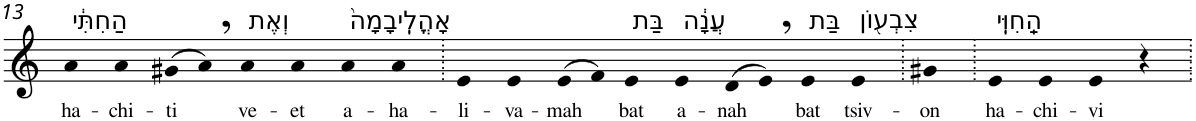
**kern	**text
*part1	*part1
*staff1	*staff1
*I"Piano	*
*I'Pno	*
!!LO:PB:g=z
*clefG2	*
*k[]	*
=13	=13
!LO:TX:a:t=הַחִתִּ֔י	!
!	!LO:LY:b
4a	ha-
!	!LO:LY:b
4a	-chi-
!	!LO:LY:b
(>8g#X	-ti
8a,)	.
!LO:TX:a:t=וְאֶת	!
!	!LO:LY:b
4a	ve-
!	!LO:LY:b
4a	-et
!LO:TX:a:t=אָהֳלִֽיבָמָה֙	!
!	!LO:LY:b
4a	a-
!	!LO:LY:b
4a	-ha-
=14.	=14.
!	!LO:LY:b
4e	-li-
!	!LO:LY:b
4e	-va-
!	!LO:LY:b
(>8e	-mah
8f)	.
!LO:TX:a:t=בַּת	!
!	!LO:LY:b
4e	bat
!LO:TX:a:t=עֲנָ֔ה	!
!	!LO:LY:b
4e	a-
!	!LO:LY:b
(>8d	-nah
8e,)	.
!LO:TX:a:t=בַּת	!
!	!LO:LY:b
4e	bat
!LO:TX:a:t=צִבְע֖וֹן	!
!	!LO:LY:b
4e	tsiv-
=15.	=15.
!	!LO:LY:b
4g#X	-on
=16.	=16.
!LO:TX:a:t=הַֽחִוִּֽי	!
!	!LO:LY:b
4e	ha-
!	!LO:LY:b
4e	-chi-
!	!LO:LY:b
4e	-vi
4r	.
=.	=.
*-	*-
